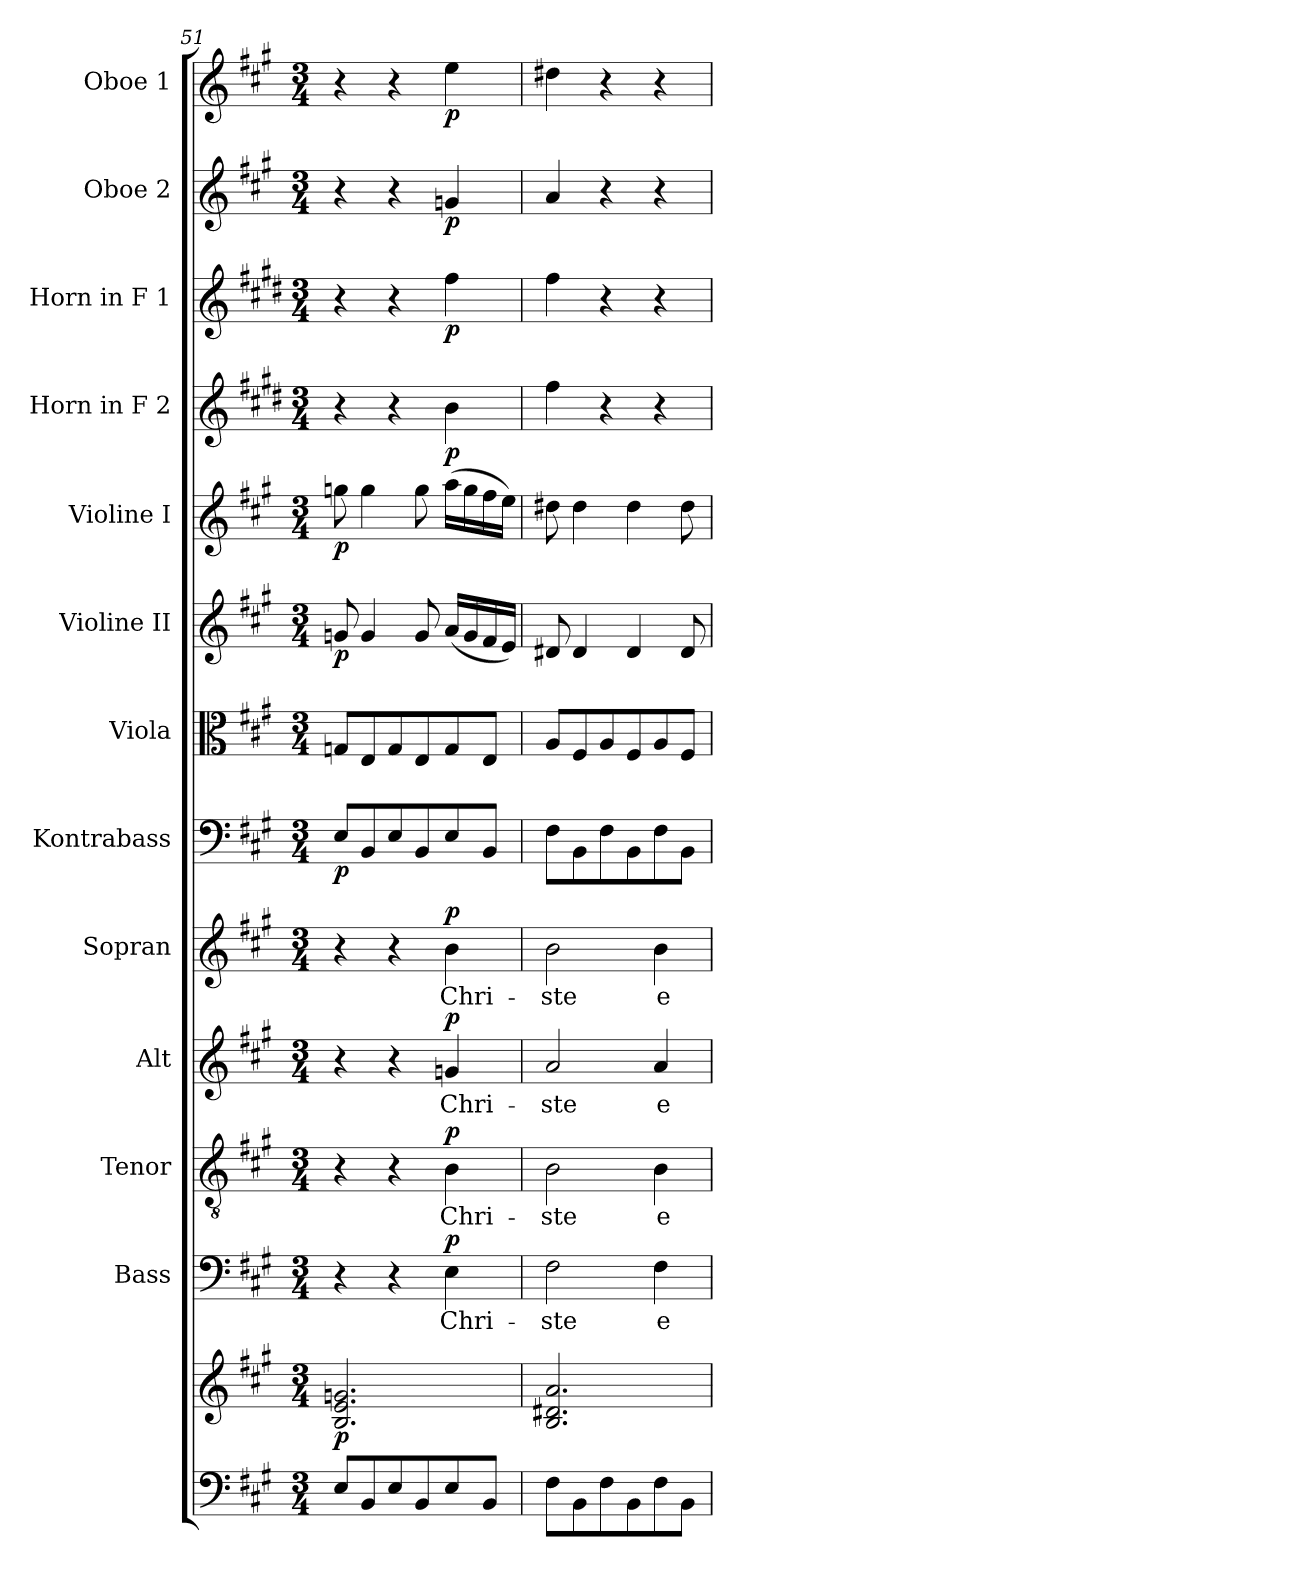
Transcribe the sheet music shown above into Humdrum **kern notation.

**kern	**kern	**dynam	**kern	**text	**dynam	**kern	**text	**dynam	**kern	**text	**dynam	**kern	**text	**dynam	**kern	**dynam	**kern	**kern	**dynam	**kern	**dynam	**kern	**dynam	**kern	**dynam	**kern	**dynam	**kern	**dynam
*part13	*part13	*part13	*part12	*part12	*part12	*part11	*part11	*part11	*part10	*part10	*part10	*part9	*part9	*part9	*part8	*part8	*part7	*part6	*part6	*part5	*part5	*part4	*part4	*part3	*part3	*part2	*part2	*part1	*part1
*staff14	*staff13	*staff13/14	*staff12	*staff12	*staff12	*staff11	*staff11	*staff11	*staff10	*staff10	*staff10	*staff9	*staff9	*staff9	*staff8	*staff8	*staff7	*staff6	*staff6	*staff5	*staff5	*staff4	*staff4	*staff3	*staff3	*staff2	*staff2	*staff1	*staff1
*	*	*	*I"Bass	*	*	*I"Tenor	*	*	*I"Alt	*	*	*I"Sopran	*	*	*I"Kontrabass	*	*I"Viola	*I"Violine II	*	*I"Violine I	*	*I"Horn in F 2	*	*I"Horn in F 1	*	*I"Oboe 2	*	*I"Oboe 1	*
*	*	*	*I'B.	*	*	*I'T.	*	*	*I'A.	*	*	*I'S.	*	*	*I'Kb.	*	*I'Vla.	*I'Vl. II	*	*I'Vl. I	*	*	*	*	*	*I'Ob.. 2	*	*I'Ob. 1	*
!!LO:PB:g=z
*clefF4	*clefG2	*	*clefF4	*	*	*clefGv2	*	*	*clefG2	*	*	*clefG2	*	*	*clefF4	*	*clefC3	*clefG2	*	*clefG2	*	*clefG2	*	*clefG2	*	*clefG2	*	*clefG2	*
*	*	*	*	*	*	*	*	*	*	*	*	*	*	*	*ITrd7c12	*	*	*	*	*	*	*ITrd4c7	*	*ITrd4c7	*	*	*	*	*
*k[f#c#g#]	*k[f#c#g#]	*	*k[f#c#g#]	*	*	*k[f#c#g#]	*	*	*k[f#c#g#]	*	*	*k[f#c#g#]	*	*	*k[f#c#g#]	*	*k[f#c#g#]	*k[f#c#g#]	*	*k[f#c#g#]	*	*k[f#c#g#]	*	*k[f#c#g#]	*	*k[f#c#g#]	*	*k[f#c#g#]	*
*A:	*A:	*	*A:	*	*	*A:	*	*	*A:	*	*	*A:	*	*	*A:	*	*A:	*A:	*	*A:	*	*A:	*	*A:	*	*A:	*	*A:	*
*M3/4	*M3/4	*	*M3/4	*	*	*M3/4	*	*	*M3/4	*	*	*M3/4	*	*	*M3/4	*	*M3/4	*M3/4	*	*M3/4	*	*M3/4	*	*M3/4	*	*M3/4	*	*M3/4	*
=51	=51	=51	=51	=51	=51	=51	=51	=51	=51	=51	=51	=51	=51	=51	=51	=51	=51	=51	=51	=51	=51	=51	=51	=51	=51	=51	=51	=51	=51
!	!	!LO:DY:b	!	!	!	!	!	!	!	!	!	!	!	!	!	!LO:DY:b	!	!	!LO:DY:b	!	!LO:DY:b	!	!	!	!	!	!	!	!
8E/L	2.B/ 2.e/ 2.gn/	p	4r	.	.	4r	.	.	4r	.	.	4r	.	.	8EE/L	p	8Gn/L	8gn/	p	8ggn\	p	4r	.	4r	.	4r	.	4r	.
8BB/	.	.	.	.	.	.	.	.	.	.	.	.	.	.	8BBB/	.	8E/	4g/	.	4gg\	.	.	.	.	.	.	.	.	.
8E/	.	.	4r	.	.	4r	.	.	4r	.	.	4r	.	.	8EE/	.	8G/	.	.	.	.	4r	.	4r	.	4r	.	4r	.
8BB/	.	.	.	.	.	.	.	.	.	.	.	.	.	.	8BBB/	.	8E/	8g/	.	8gg\	.	.	.	.	.	.	.	.	.
!	!	!	!	!LO:LY:b	!LO:DY:a	!	!LO:LY:b	!LO:DY:a	!	!LO:LY:b	!LO:DY:a	!	!LO:LY:b	!LO:DY:a	!	!	!	!	!	!	!	!	!LO:DY:b	!	!LO:DY:b	!	!LO:DY:b	!	!LO:DY:b
8E/	.	.	4E\	Chri-	p	4B\	Chri-	p	4gn/	Chri-	p	4b\	Chri-	p	8EE/	.	8G/	(<16a/LL	.	(>16aa\LL	.	4e\	p	4b\	p	4gn/	p	4ee\	p
.	.	.	.	.	.	.	.	.	.	.	.	.	.	.	.	.	.	16g/	.	16gg\	.	.	.	.	.	.	.	.	.
8BB/J	.	.	.	.	.	.	.	.	.	.	.	.	.	.	8BBB/J	.	8E/J	16f#/	.	16ff#\	.	.	.	.	.	.	.	.	.
.	.	.	.	.	.	.	.	.	.	.	.	.	.	.	.	.	.	16e/JJ)	.	16ee\JJ)	.	.	.	.	.	.	.	.	.
=52	=52	=52	=52	=52	=52	=52	=52	=52	=52	=52	=52	=52	=52	=52	=52	=52	=52	=52	=52	=52	=52	=52	=52	=52	=52	=52	=52	=52	=52
!	!	!	!	!LO:LY:b	!	!	!LO:LY:b	!	!	!LO:LY:b	!	!	!LO:LY:b	!	!	!	!	!	!	!	!	!	!	!	!	!	!	!	!
8F#\L	2.B/ 2.d#X/ 2.a/	.	2F#\	-ste	.	2B\	-ste	.	2a/	-ste	.	2b\	-ste	.	8FF#\L	.	8A/L	8d#X/	.	8dd#X\	.	4b\	.	4b\	.	4a/	.	4dd#X\	.
8BB\	.	.	.	.	.	.	.	.	.	.	.	.	.	.	8BBB\	.	8F#/	4d#/	.	4dd#\	.	.	.	.	.	.	.	.	.
8F#\	.	.	.	.	.	.	.	.	.	.	.	.	.	.	8FF#\	.	8A/	.	.	.	.	4r	.	4r	.	4r	.	4r	.
8BB\	.	.	.	.	.	.	.	.	.	.	.	.	.	.	8BBB\	.	8F#/	4d#/	.	4dd#\	.	.	.	.	.	.	.	.	.
!	!	!	!	!LO:LY:b	!	!	!LO:LY:b	!	!	!LO:LY:b	!	!	!LO:LY:b	!	!	!	!	!	!	!	!	!	!	!	!	!	!	!	!
8F#\	.	.	4F#\	e-	.	4B\	e-	.	4a/	e-	.	4b\	e-	.	8FF#\	.	8A/	.	.	.	.	4r	.	4r	.	4r	.	4r	.
8BB\J	.	.	.	.	.	.	.	.	.	.	.	.	.	.	8BBB\J	.	8F#/J	8d#/	.	8dd#\	.	.	.	.	.	.	.	.	.
=	=	=	=	=	=	=	=	=	=	=	=	=	=	=	=	=	=	=	=	=	=	=	=	=	=	=	=	=	=
*-	*-	*-	*-	*-	*-	*-	*-	*-	*-	*-	*-	*-	*-	*-	*-	*-	*-	*-	*-	*-	*-	*-	*-	*-	*-	*-	*-	*-	*-
